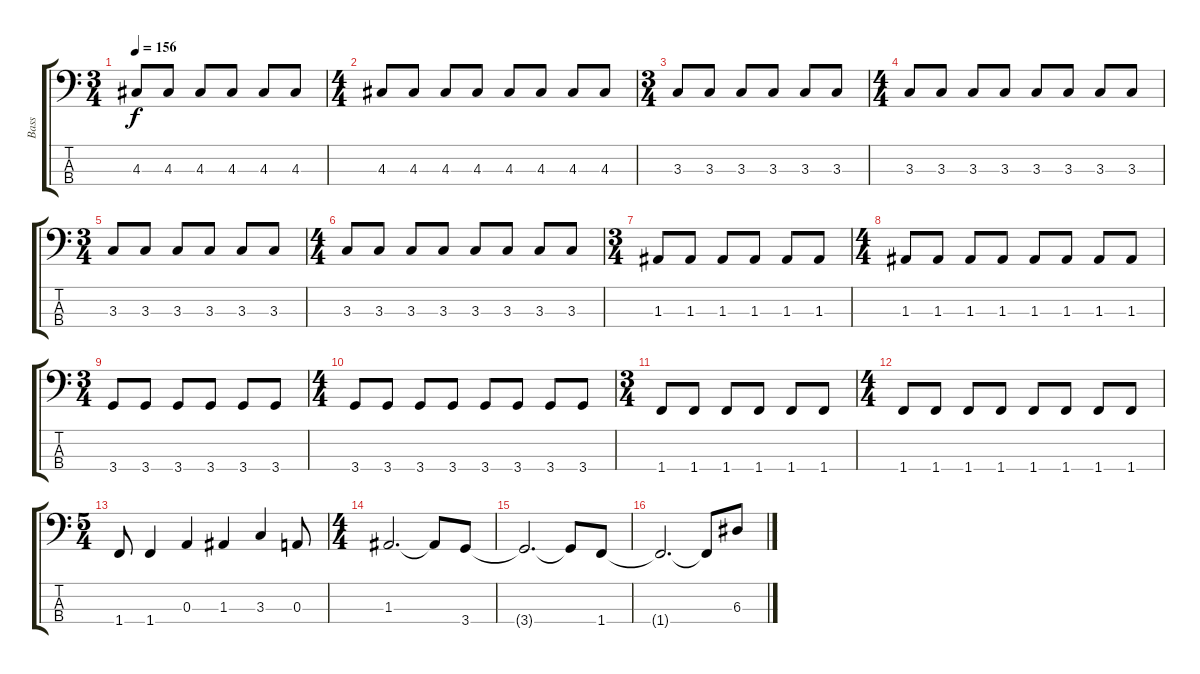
\track ("Bass" "Bass") {instrument electricbassfinger}
\staff {score tabs}
\tuning (G2 D2 A1 E1) {hide}
\ts (3 4)
\tempo 156
\clef f4
\ks c
4.3.8{dy f} 4.3.8 4.3.8 4.3.8 4.3.8 4.3.8 |
\ts (4 4)
4.3.8 4.3.8 4.3.8 4.3.8 4.3.8 4.3.8 4.3.8 4.3.8 |
\ts (3 4)
3.3.8 3.3.8 3.3.8 3.3.8 3.3.8 3.3.8 |
\ts (4 4)
3.3.8 3.3.8 3.3.8 3.3.8 3.3.8 3.3.8 3.3.8 3.3.8 |
\ts (3 4)
3.3.8 3.3.8 3.3.8 3.3.8 3.3.8 3.3.8 |
\ts (4 4)
3.3.8 3.3.8 3.3.8 3.3.8 3.3.8 3.3.8 3.3.8 3.3.8 |
\ts (3 4)
1.3.8 1.3.8 1.3.8 1.3.8 1.3.8 1.3.8 |
\ts (4 4)
1.3.8 1.3.8 1.3.8 1.3.8 1.3.8 1.3.8 1.3.8 1.3.8 |
\ts (3 4)
3.4.8 3.4.8 3.4.8 3.4.8 3.4.8 3.4.8 |
\ts (4 4)
3.4.8 3.4.8 3.4.8 3.4.8 3.4.8 3.4.8 3.4.8 3.4.8 |
\ts (3 4)
1.4.8 1.4.8 1.4.8 1.4.8 1.4.8 1.4.8 |
\ts (4 4)
1.4.8 1.4.8 1.4.8 1.4.8 1.4.8 1.4.8 1.4.8 1.4.8 |
\ts (5 4)
1.4.8 1.4.4 0.3.4 1.3.4 3.3.4 0.3.8 |
\ts (4 4)
1.3.2{d} 1.3{t}.8 3.4.8 |
3.4{t}.2{d} 3.4{t}.8 1.4.8 |
1.4{t}.2{d} 1.4{t}.8 6.3.8
